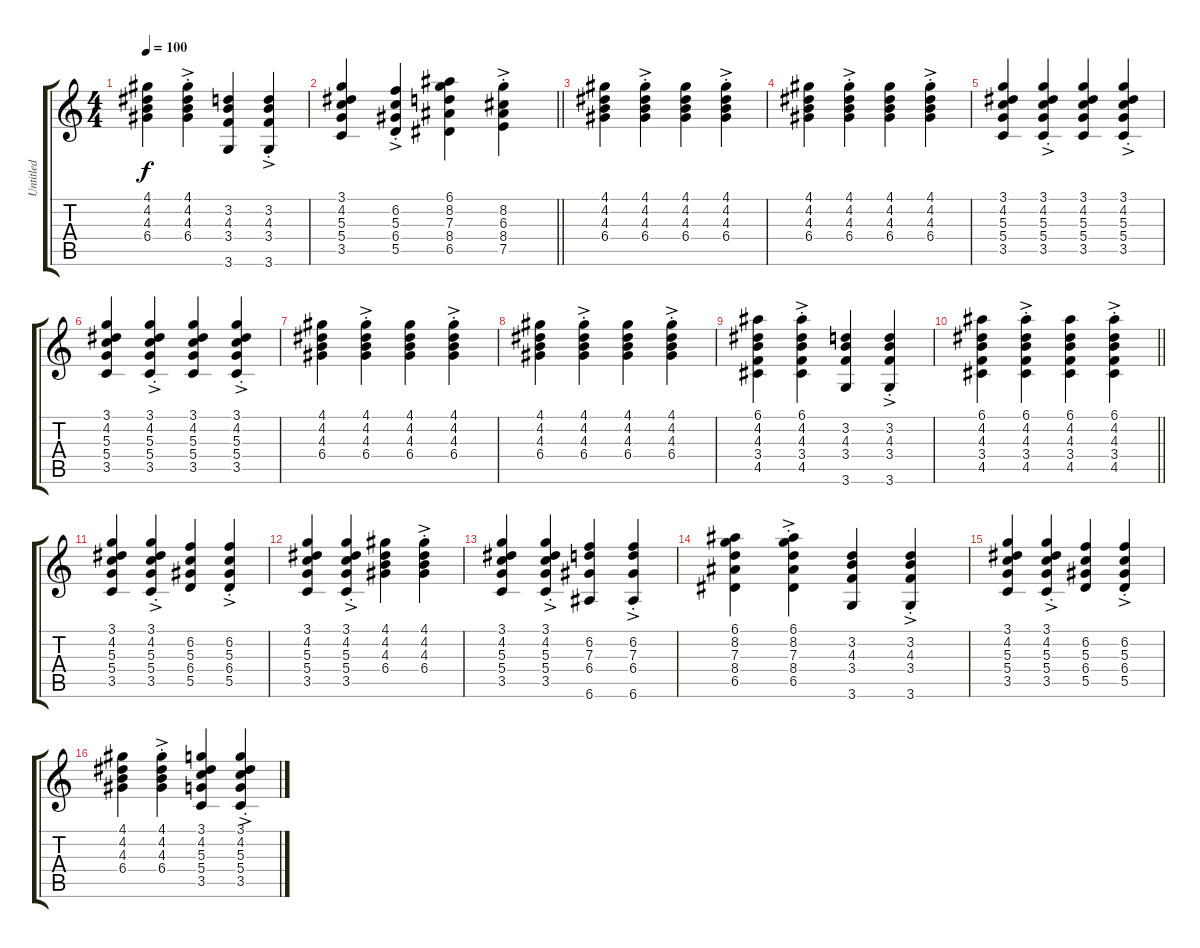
\track ("Untitled" "Untitled") {instrument acousticguitarnylon}
\staff {score tabs}
\tuning (E4 B3 G3 D3 A2 E2) {hide}
\ts (4 4)
\tempo 100
\clef g2
\ks c
(4.1 4.2 4.3 6.4).4{dy f} (4.1{ac st} 4.2{ac st} 4.3{ac st} 6.4{ac st}).4 (3.2 4.3 3.4 3.6).4 (3.2{ac st} 4.3{ac st} 3.4{ac st} 3.6{ac st}).4 |
\barLineRight lightlight
(3.1 4.2 5.3 5.4 3.5).4 (6.2{ac st} 5.3{ac st} 6.4{ac st} 5.5{ac st}).4 (6.1 8.2 7.3 8.4 6.5).4 (8.2{ac st} 6.3{ac st} 8.4{ac st} 7.5{ac st}).4 |
(4.1 4.2 4.3 6.4).4 (4.1{ac st} 4.2{ac st} 4.3{ac st} 6.4{ac st}).4 (4.1 4.2 4.3 6.4).4 (4.1{ac st} 4.2{ac st} 4.3{ac st} 6.4{ac st}).4 |
(4.1 4.2 4.3 6.4).4 (4.1{ac st} 4.2{ac st} 4.3{ac st} 6.4{ac st}).4 (4.1 4.2 4.3 6.4).4 (4.1{ac st} 4.2{ac st} 4.3{ac st} 6.4{ac st}).4 |
(3.1 4.2 5.3 5.4 3.5).4 (3.1{ac st} 4.2{ac st} 5.3{ac st} 5.4{ac st} 3.5{ac st}).4 (3.1 4.2 5.3 5.4 3.5).4 (3.1{ac st} 4.2{ac st} 5.3{ac st} 5.4{ac st} 3.5{ac st}).4 |
(3.1 4.2 5.3 5.4 3.5).4 (3.1{ac st} 4.2{ac st} 5.3{ac st} 5.4{ac st} 3.5{ac st}).4 (3.1 4.2 5.3 5.4 3.5).4 (3.1{ac st} 4.2{ac st} 5.3{ac st} 5.4{ac st} 3.5{ac st}).4 |
(4.1 4.2 4.3 6.4).4 (4.1{ac st} 4.2{ac st} 4.3{ac st} 6.4{ac st}).4 (4.1 4.2 4.3 6.4).4 (4.1{ac st} 4.2{ac st} 4.3{ac st} 6.4{ac st}).4 |
(4.1 4.2 4.3 6.4).4 (4.1{ac st} 4.2{ac st} 4.3{ac st} 6.4{ac st}).4 (4.1 4.2 4.3 6.4).4 (4.1{ac st} 4.2{ac st} 4.3{ac st} 6.4{ac st}).4 |
(6.1 4.2 4.3 3.4 4.5).4 (6.1{ac st} 4.2{ac st} 4.3{ac st} 3.4{ac st} 4.5{ac st}).4 (3.2 4.3 3.4 3.6).4 (3.2{ac st} 4.3{ac st} 3.4{ac st} 3.6{ac st}).4 |
\barLineRight lightlight
(6.1 4.2 4.3 3.4 4.5).4 (6.1{ac st} 4.2{ac st} 4.3{ac st} 3.4{ac st} 4.5{ac st}).4 (6.1 4.2 4.3 3.4 4.5).4 (6.1{ac st} 4.2{ac st} 4.3{ac st} 3.4{ac st} 4.5{ac st}).4 |
(3.1 4.2 5.3 5.4 3.5).4 (3.1{ac st} 4.2{ac st} 5.3{ac st} 5.4{ac st} 3.5{ac st}).4 (6.2 5.3 6.4 5.5).4 (6.2{ac st} 5.3{ac st} 6.4{ac st} 5.5{ac st}).4 |
(3.1 4.2 5.3 5.4 3.5).4 (3.1{ac st} 4.2{ac st} 5.3{ac st} 5.4{ac st} 3.5{ac st}).4 (4.1 4.2 4.3 6.4).4 (4.1{ac st} 4.2{ac st} 4.3{ac st} 6.4{ac st}).4 |
(3.1 4.2 5.3 5.4 3.5).4 (3.1{ac st} 4.2{ac st} 5.3{ac st} 5.4{ac st} 3.5{ac st}).4 (6.2 7.3 6.4 6.6).4 (6.2{ac st} 7.3{ac st} 6.4{ac st} 6.6{ac st}).4 |
(6.1 8.2 7.3 8.4 6.5).4 (6.1{ac st} 8.2{ac st} 7.3{ac st} 8.4{ac st} 6.5{ac st}).4 (3.2 4.3 3.4 3.6).4 (3.2{ac st} 4.3{ac st} 3.4{ac st} 3.6{ac st}).4 |
(3.1 4.2 5.3 5.4 3.5).4 (3.1{ac st} 4.2{ac st} 5.3{ac st} 5.4{ac st} 3.5{ac st}).4 (6.2 5.3 6.4 5.5).4 (6.2{ac st} 5.3{ac st} 6.4{ac st} 5.5{ac st}).4 |
(4.1 4.2 4.3 6.4).4 (4.1{ac st} 4.2{ac st} 4.3{ac st} 6.4{ac st}).4 (3.1 4.2 5.3 5.4 3.5).4 (3.1{ac st} 4.2{ac st} 5.3{ac st} 5.4{ac st} 3.5{ac st}).4
